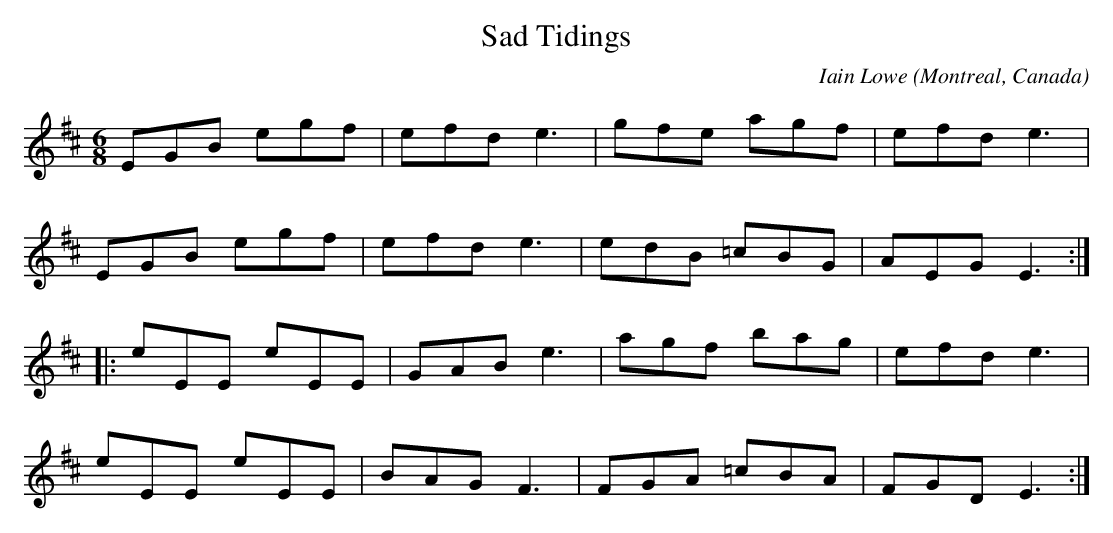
X:1
T:Sad Tidings
C:Iain Lowe
O:Montreal, Canada
M:6/8
L:1/8
K:D
EGB egf | efd e3 | gfe agf | efd e3 |
EGB egf | efd e3 | edB =cBG | AEG E3 ::
eEE eEE | GAB e3 | agf bag | efd e3 |
eEE eEE | BAG F3 | FGA =cBA | FGD E3 :|
